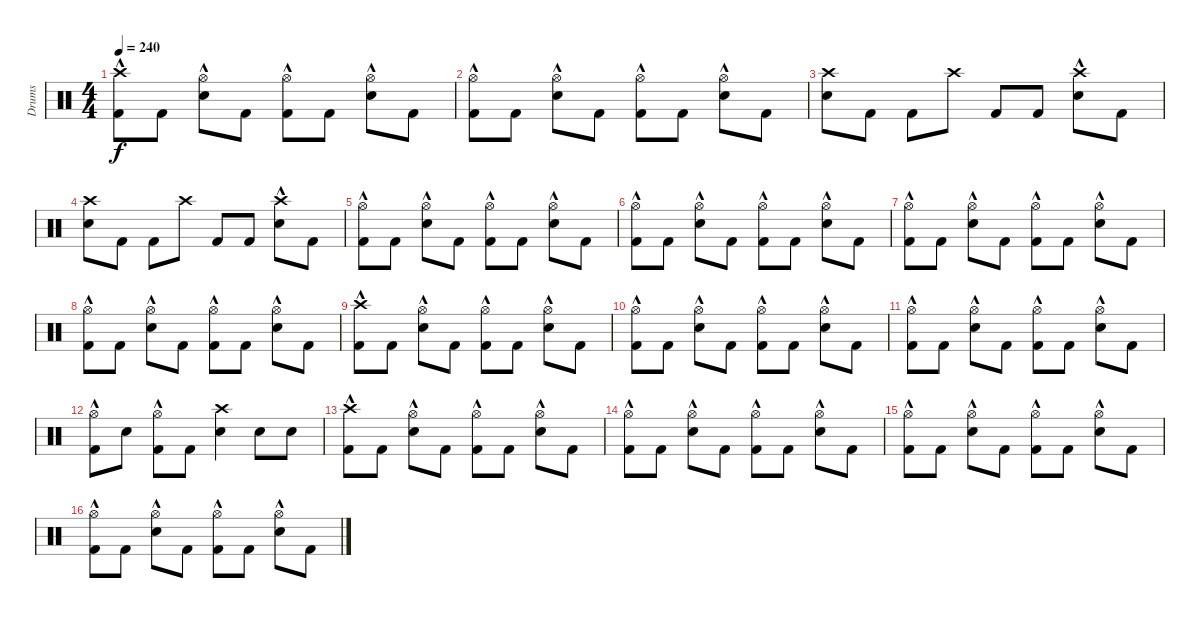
\track ("Drums" "Drums") {instrument percussion}
\staff {score}
\articulation defaults
\ts (4 4)
\tempo 240
\clef neutral
\ks c
("Crash high (hit)"{hac} "Kick (hit) 2").8{dy f} "Kick (hit) 2".8 ("Snare (hit) 2"{hac} "Hi-Hat (open)"{hac}).8 "Kick (hit) 2".8 ("Hi-Hat (open)"{hac} "Kick (hit) 2").8 "Kick (hit) 2".8 ("Snare (hit) 2"{hac} "Hi-Hat (open)"{hac}).8 "Kick (hit) 2".8 |
("Hi-Hat (open)"{hac} "Kick (hit) 2").8 "Kick (hit) 2".8 ("Snare (hit) 2"{hac} "Hi-Hat (open)"{hac}).8 "Kick (hit) 2".8 ("Hi-Hat (open)"{hac} "Kick (hit) 2").8 "Kick (hit) 2".8 ("Snare (hit) 2"{hac} "Hi-Hat (open)"{hac}).8 "Kick (hit) 2".8 |
("Crash high (hit)" "Snare (hit) 2").8 "Kick (hit) 2".8 "Kick (hit) 2".8 "Crash high (hit)".8 "Kick (hit) 2".8 "Kick (hit) 2".8 ("Snare (hit) 2"{hac} "Crash high (hit)"{hac}).8 "Kick (hit) 2".8 |
("Crash high (hit)" "Snare (hit) 2").8 "Kick (hit) 2".8 "Kick (hit) 2".8 "Crash high (hit)".8 "Kick (hit) 2".8 "Kick (hit) 2".8 ("Snare (hit) 2"{hac} "Crash high (hit)"{hac}).8 "Kick (hit) 2".8 |
("Hi-Hat (open)"{hac} "Kick (hit) 2").8 "Kick (hit) 2".8 ("Snare (hit) 2"{hac} "Hi-Hat (open)"{hac}).8 "Kick (hit) 2".8 ("Hi-Hat (open)"{hac} "Kick (hit) 2").8 "Kick (hit) 2".8 ("Snare (hit) 2"{hac} "Hi-Hat (open)"{hac}).8 "Kick (hit) 2".8 |
("Hi-Hat (open)"{hac} "Kick (hit) 2").8 "Kick (hit) 2".8 ("Snare (hit) 2"{hac} "Hi-Hat (open)"{hac}).8 "Kick (hit) 2".8 ("Hi-Hat (open)"{hac} "Kick (hit) 2").8 "Kick (hit) 2".8 ("Snare (hit) 2"{hac} "Hi-Hat (open)"{hac}).8 "Kick (hit) 2".8 |
("Hi-Hat (open)"{hac} "Kick (hit) 2").8 "Kick (hit) 2".8 ("Snare (hit) 2"{hac} "Hi-Hat (open)"{hac}).8 "Kick (hit) 2".8 ("Hi-Hat (open)"{hac} "Kick (hit) 2").8 "Kick (hit) 2".8 ("Snare (hit) 2"{hac} "Hi-Hat (open)"{hac}).8 "Kick (hit) 2".8 |
("Hi-Hat (open)"{hac} "Kick (hit) 2").8 "Kick (hit) 2".8 ("Snare (hit) 2"{hac} "Hi-Hat (open)"{hac}).8 "Kick (hit) 2".8 ("Hi-Hat (open)"{hac} "Kick (hit) 2").8 "Kick (hit) 2".8 ("Snare (hit) 2"{hac} "Hi-Hat (open)"{hac}).8 "Kick (hit) 2".8 |
("Crash high (hit)"{hac} "Kick (hit) 2").8 "Kick (hit) 2".8 ("Snare (hit) 2"{hac} "Hi-Hat (open)"{hac}).8 "Kick (hit) 2".8 ("Hi-Hat (open)"{hac} "Kick (hit) 2").8 "Kick (hit) 2".8 ("Snare (hit) 2"{hac} "Hi-Hat (open)"{hac}).8 "Kick (hit) 2".8 |
("Hi-Hat (open)"{hac} "Kick (hit) 2").8 "Kick (hit) 2".8 ("Snare (hit) 2"{hac} "Hi-Hat (open)"{hac}).8 "Kick (hit) 2".8 ("Hi-Hat (open)"{hac} "Kick (hit) 2").8 "Kick (hit) 2".8 ("Snare (hit) 2"{hac} "Hi-Hat (open)"{hac}).8 "Kick (hit) 2".8 |
("Hi-Hat (open)"{hac} "Kick (hit) 2").8 "Kick (hit) 2".8 ("Snare (hit) 2"{hac} "Hi-Hat (open)"{hac}).8 "Kick (hit) 2".8 ("Hi-Hat (open)"{hac} "Kick (hit) 2").8 "Kick (hit) 2".8 ("Snare (hit) 2"{hac} "Hi-Hat (open)"{hac}).8 "Kick (hit) 2".8 |
("Kick (hit) 2"{hac} "Hi-Hat (open)").8 "Snare (hit) 2".8 ("Hi-Hat (open)"{hac} "Kick (hit) 2").8 "Kick (hit) 2".8 ("Crash high (hit)" "Snare (hit) 2").4 "Snare (hit) 2".8 "Snare (hit) 2".8 |
("Crash high (hit)"{hac} "Kick (hit) 2").8 "Kick (hit) 2".8 ("Snare (hit) 2"{hac} "Hi-Hat (open)"{hac}).8 "Kick (hit) 2".8 ("Hi-Hat (open)"{hac} "Kick (hit) 2").8 "Kick (hit) 2".8 ("Snare (hit) 2"{hac} "Hi-Hat (open)"{hac}).8 "Kick (hit) 2".8 |
("Hi-Hat (open)"{hac} "Kick (hit) 2").8 "Kick (hit) 2".8 ("Snare (hit) 2"{hac} "Hi-Hat (open)"{hac}).8 "Kick (hit) 2".8 ("Hi-Hat (open)"{hac} "Kick (hit) 2").8 "Kick (hit) 2".8 ("Snare (hit) 2"{hac} "Hi-Hat (open)"{hac}).8 "Kick (hit) 2".8 |
("Hi-Hat (open)"{hac} "Kick (hit) 2").8 "Kick (hit) 2".8 ("Snare (hit) 2"{hac} "Hi-Hat (open)"{hac}).8 "Kick (hit) 2".8 ("Hi-Hat (open)"{hac} "Kick (hit) 2").8 "Kick (hit) 2".8 ("Snare (hit) 2"{hac} "Hi-Hat (open)"{hac}).8 "Kick (hit) 2".8 |
("Hi-Hat (open)"{hac} "Kick (hit) 2").8 "Kick (hit) 2".8 ("Snare (hit) 2"{hac} "Hi-Hat (open)"{hac}).8 "Kick (hit) 2".8 ("Hi-Hat (open)"{hac} "Kick (hit) 2").8 "Kick (hit) 2".8 ("Snare (hit) 2"{hac} "Hi-Hat (open)"{hac}).8 "Kick (hit) 2".8
